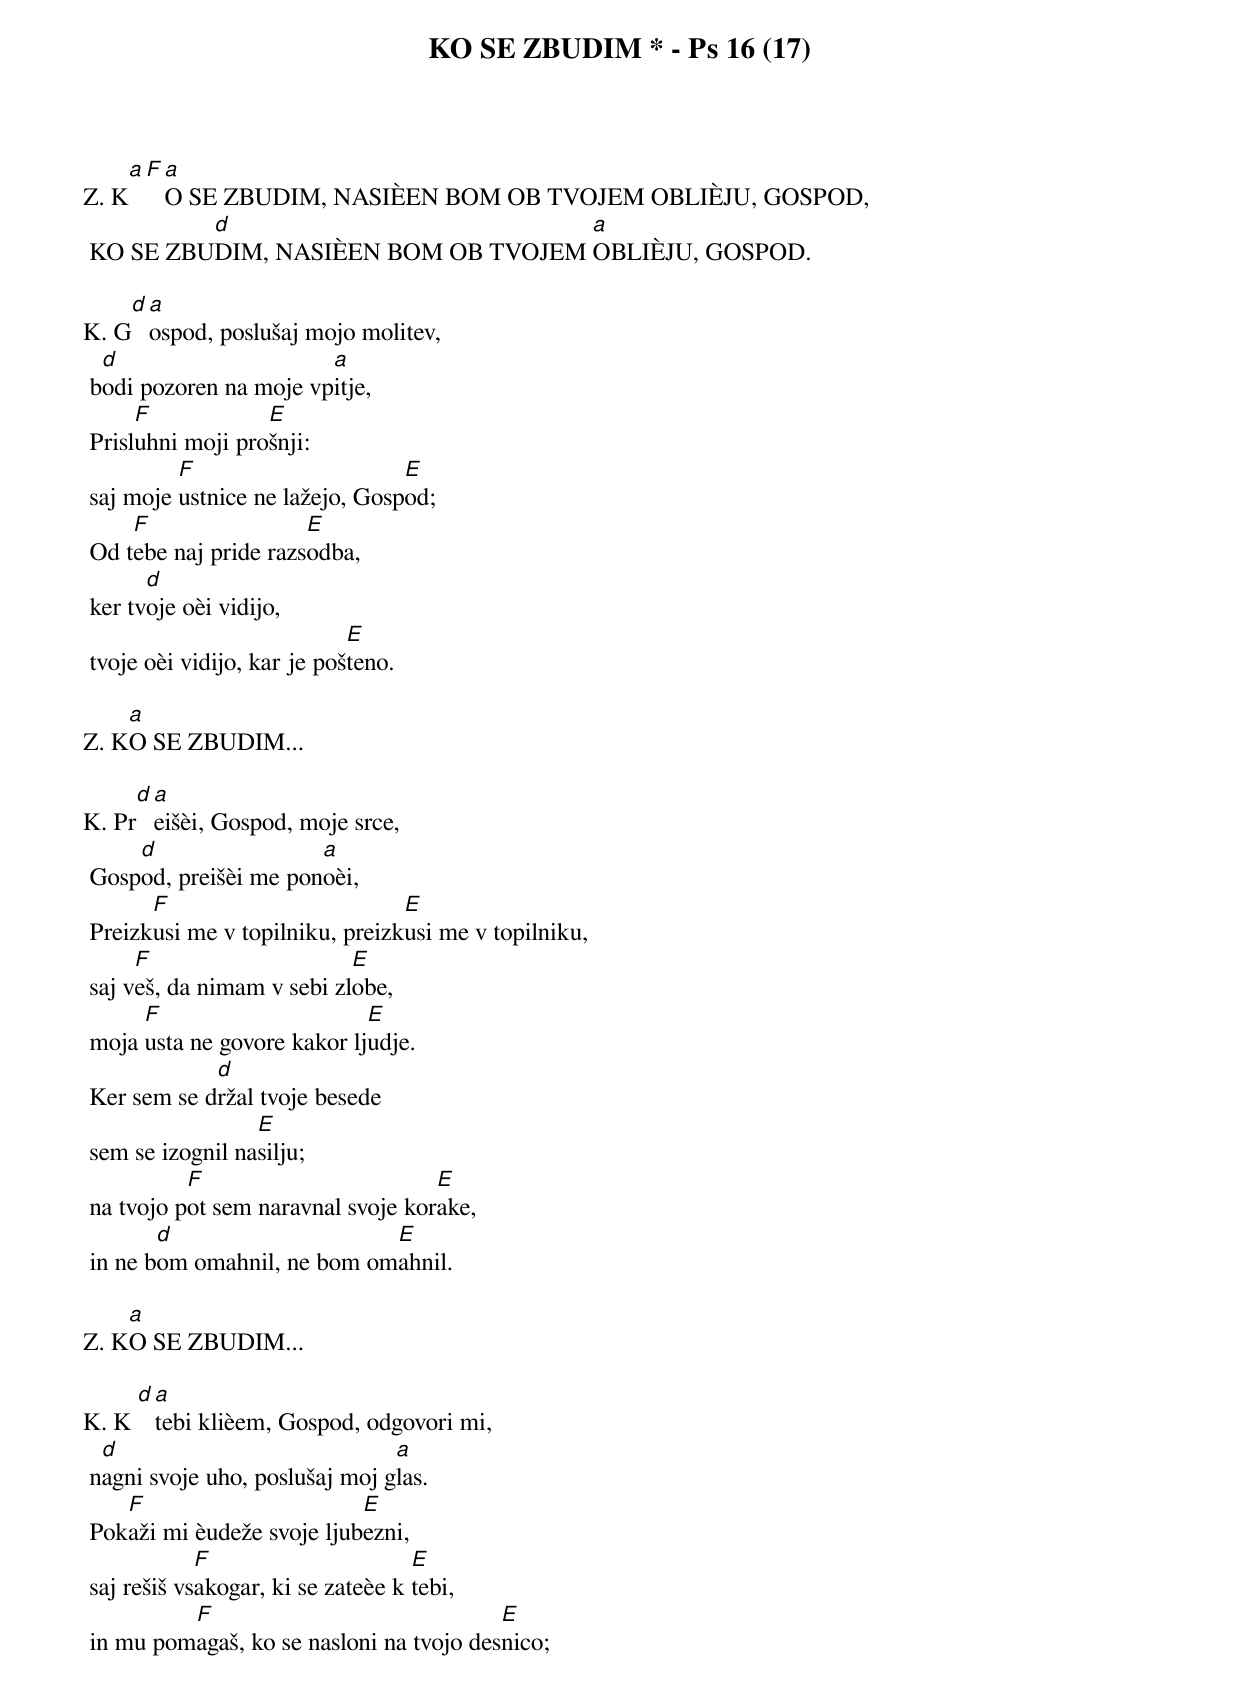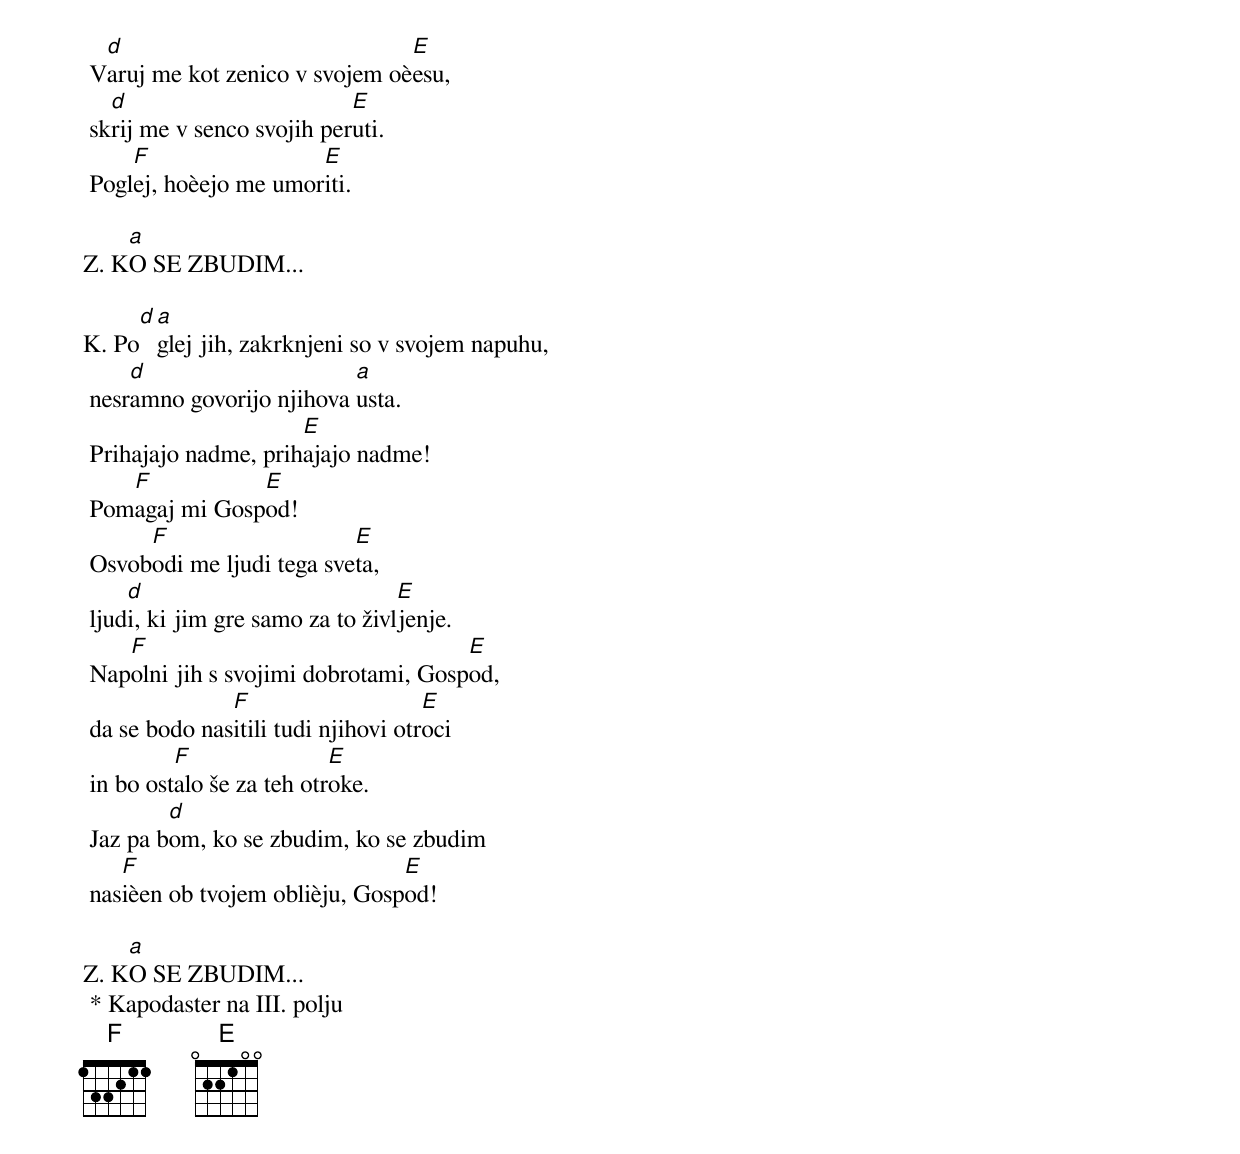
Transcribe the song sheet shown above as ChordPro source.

{title: KO SE ZBUDIM * - Ps 16 (17)}

Z.	K[a][F][a]O SE ZBUDIM, NASIÈEN BOM OB TVOJEM OBLIÈJU, GOSPOD,
	KO SE ZBU[d]DIM, NASIÈEN BOM OB TVOJEM [a]OBLIÈJU, GOSPOD.

K.	G[d][a]ospod, poslušaj mojo molitev,
	b[d]odi pozoren na moje vp[a]itje,
	Prisl[F]uhni moji pro[E]šnji:
	saj moje [F]ustnice ne lažejo, Gosp[E]od;
	Od t[F]ebe naj pride razs[E]odba,
	ker tv[d]oje oèi vidijo,
	tvoje oèi vidijo, kar je poš[E]teno.

Z.	K[a]O SE ZBUDIM...

K.	Pr[d][a]eišèi, Gospod, moje srce,
	Gosp[d]od, preišèi me pon[a]oèi,
	Preizk[F]usi me v topilniku, preizk[E]usi me v topilniku,
	saj v[F]eš, da nimam v sebi zl[E]obe,
	moja [F]usta ne govore kakor lj[E]udje.
	Ker sem se d[d]ržal tvoje besede
	sem se izognil na[E]silju;
	na tvojo p[F]ot sem naravnal svoje kor[E]ake,
	in ne b[d]om omahnil, ne bom om[E]ahnil.

Z.	K[a]O SE ZBUDIM...

K.	K [d][a]tebi klièem, Gospod, odgovori mi,
	n[d]agni svoje uho, poslušaj moj g[a]las.
	Pok[F]aži mi èudeže svoje ljub[E]ezni,
	saj rešiš vs[F]akogar, ki se zateèe k [E]tebi,
	in mu pom[F]agaš, ko se nasloni na tvojo des[E]nico;
	V[d]aruj me kot zenico v svojem oè[E]esu,
	sk[d]rij me v senco svojih per[E]uti.
	Pogl[F]ej, hoèejo me umor[E]iti.

Z.	K[a]O SE ZBUDIM...

K.	Po[d][a]glej jih, zakrknjeni so v svojem napuhu,
	nesr[d]amno govorijo njihova [a]usta.
	Prihajajo nadme, prih[E]ajajo nadme!
	Pom[F]agaj mi Gosp[E]od!
	Osvob[F]odi me ljudi tega sve[E]ta,
	ljud[d]i, ki jim gre samo za to živl[E]jenje.
	Nap[F]olni jih s svojimi dobrotami, Gosp[E]od,
	da se bodo nas[F]itili tudi njihovi otr[E]oci
	in bo ost[F]alo še za teh otr[E]oke.
	Jaz pa b[d]om, ko se zbudim, ko se zbudim
	nas[F]ièen ob tvojem oblièju, Gosp[E]od!

Z.	K[a]O SE ZBUDIM...
	* Kapodaster na III. polju
